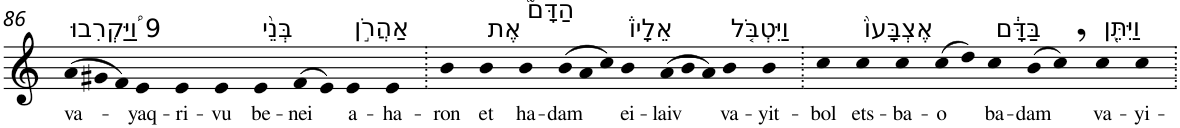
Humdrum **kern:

**kern	**text
*part1	*part1
*staff1	*staff1
*I"Piano	*
*I'Pno	*
!!LO:PB:g=z
*clefG2	*
*k[]	*
*Xtuplet	*
=86	=86
!LO:TX:a:t=9 וַ֠יַּקְרִבוּ	!
!	!LO:LY:b
(>12a	va-
12g#X	.
12f)	.
!	!LO:LY:b
4e	-yaq-
!	!LO:LY:b
4e	-ri-
!	!LO:LY:b
4e	-vu
!LO:TX:a:t=בְּנֵ֨י	!
!	!LO:LY:b
4e	be-
!	!LO:LY:b
(>8f	-nei
8e)	.
!LO:TX:a:t=אַהֲרֹ֣ן	!
!	!LO:LY:b
4e	a-
!	!LO:LY:b
4e	-ha-
=87.	=87.
!	!LO:LY:b
4b	-ron
!LO:TX:a:t=אֶת	!
!	!LO:LY:b
4b	et
!LO:TX:a:t=הַדָּם֮	!
!	!LO:LY:b
4b	ha-
!	!LO:LY:b
(>12b	-dam
12a	.
12cc)	.
!LO:TX:a:t=אֵלָיו֒	!
!	!LO:LY:b
4b	ei-
!	!LO:LY:b
(>12a	-laiv
12b	.
12a)	.
!LO:TX:a:t=וַיִּטְבֹּ֤ל	!
!	!LO:LY:b
4b	va-
!	!LO:LY:b
4b	-yit-
=88.	=88.
!	!LO:LY:b
4cc	-bol
!LO:TX:a:t=אֶצְבָּעוֹ֙	!
!	!LO:LY:b
4cc	ets-
!	!LO:LY:b
4cc	-ba-
!	!LO:LY:b
(>8cc	-o
8dd)	.
!LO:TX:a:t=בַּדָּ֔ם	!
!	!LO:LY:b
4cc	ba-
!	!LO:LY:b
(>8b	-dam
8cc,)	.
!LO:TX:a:t=וַיִּתֵּ֖ן	!
!	!LO:LY:b
4cc	va-
!	!LO:LY:b
4cc	-yi-
=.	=.
*-	*-
